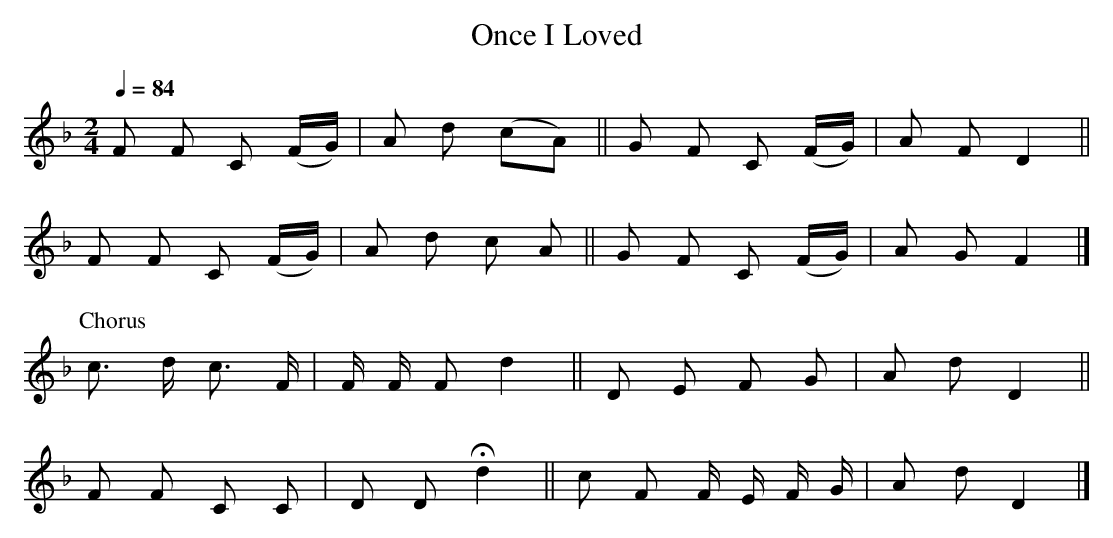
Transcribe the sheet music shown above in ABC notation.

X:1
T:Once I Loved
M:2/4
L:1/8
Q:1/4=84
K:F
F  F C (F/G/)|A     d  (cA)||G F C    (F/G/)|A F D2||
F  F C (F/G/)|A     d  c A ||G F C    (F/G/)|A G F2|]
P:Chorus
c> d c> F    |F/ F/ F  d2  ||D E F     G    |A d D2||
F  F C  C    |D     D Hd2  ||c F F/ E/ F/ G/|A d D2|]
